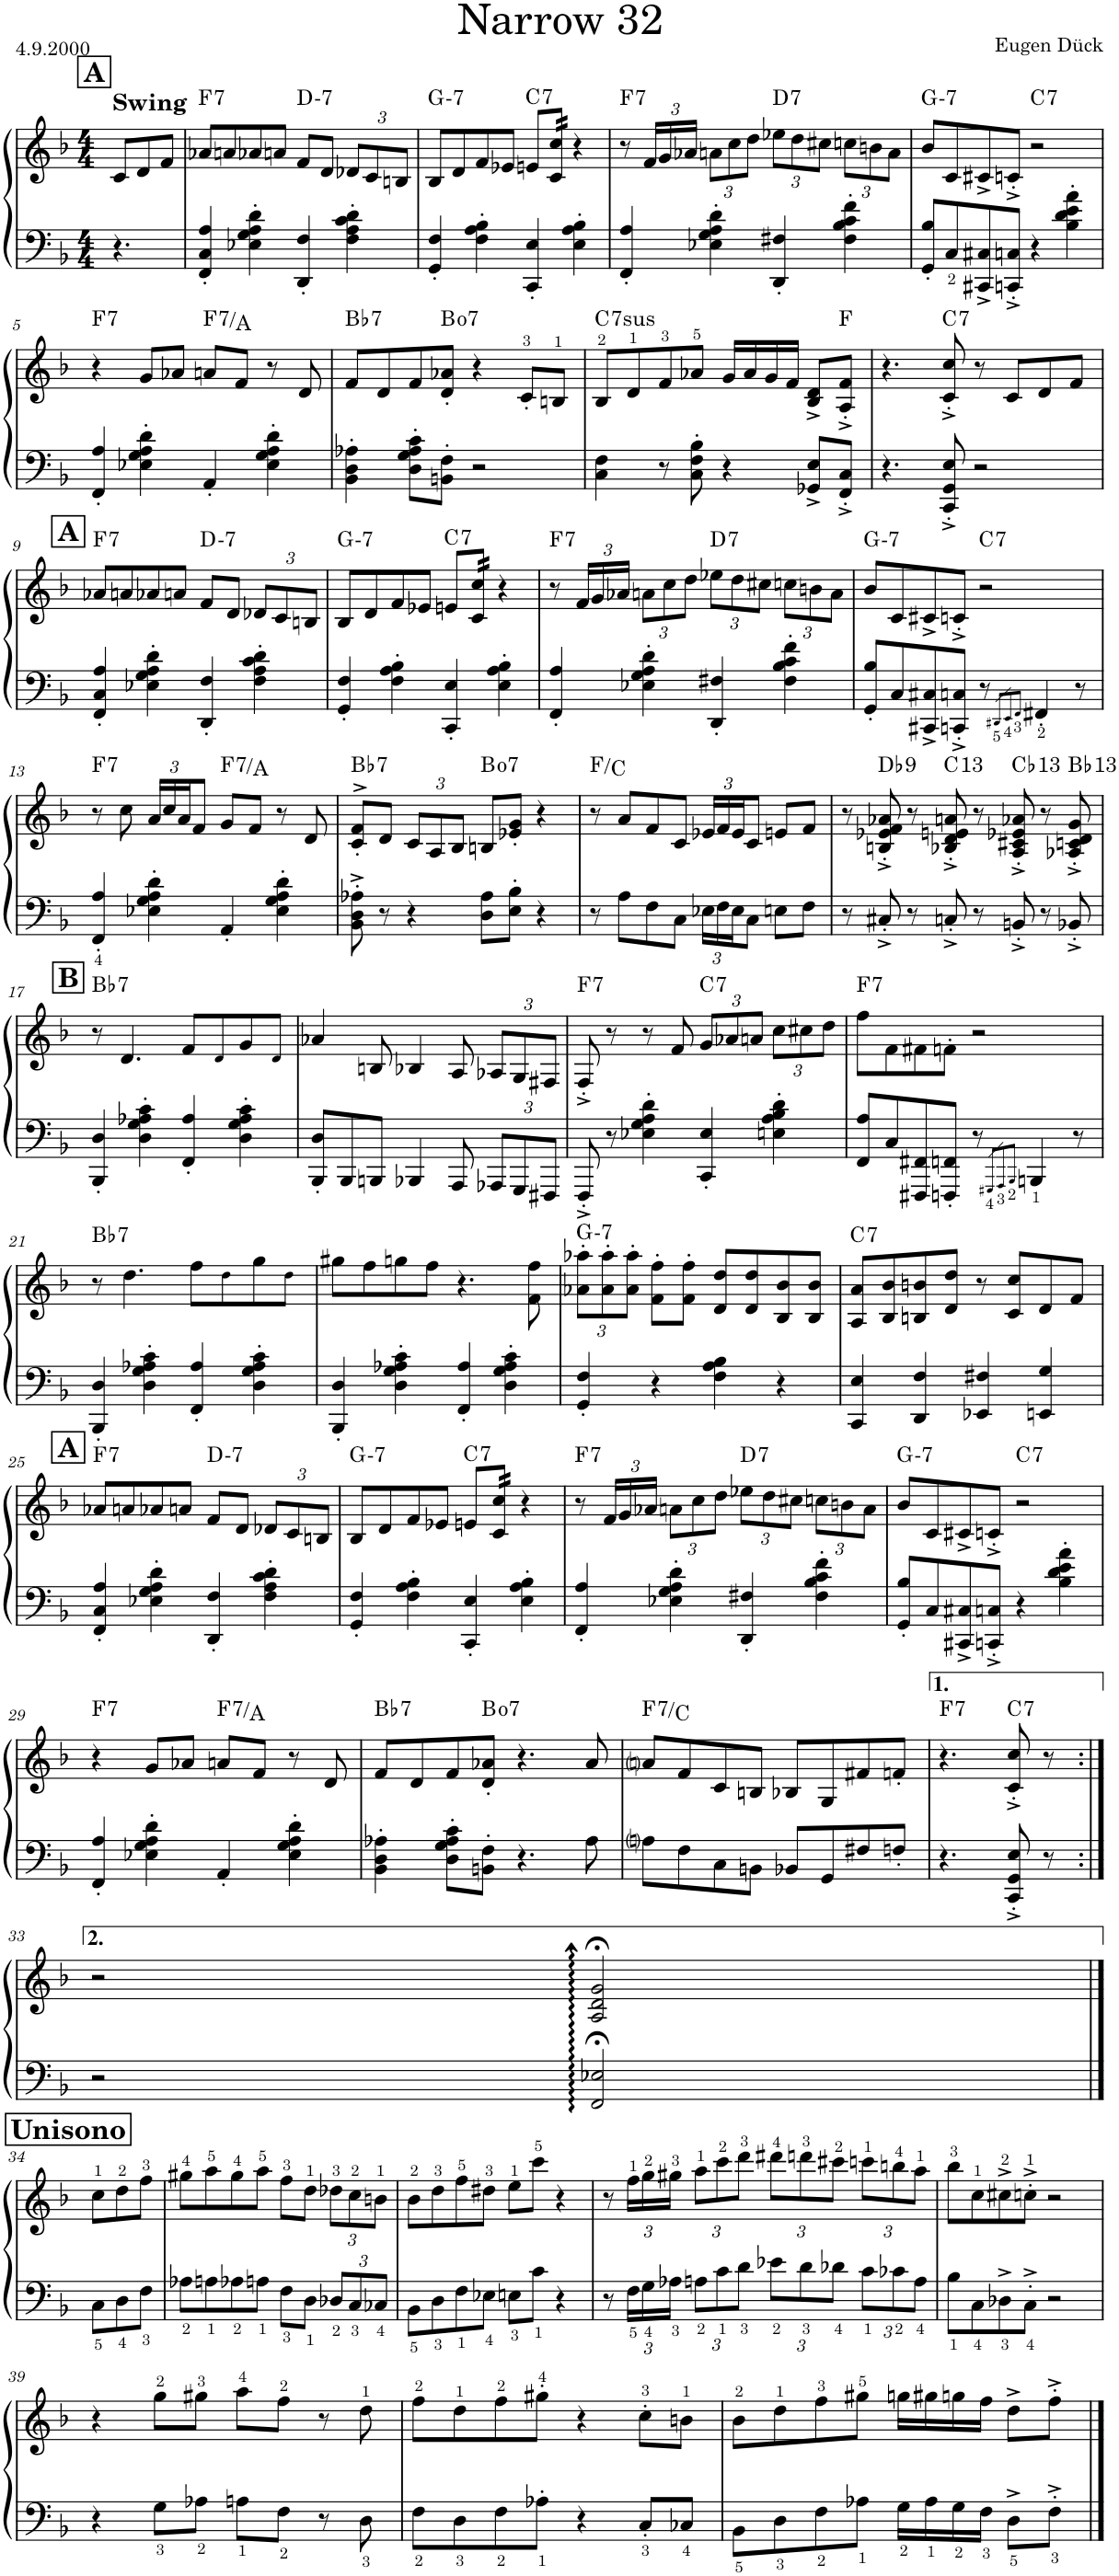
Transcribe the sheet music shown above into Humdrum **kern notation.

**kern	**kern	**harte
*part1	*part1	*part1
*staff2	*staff1	*
*I"Piano	*	*
*I'Pno.	*	*
*clefF4	*clefG2	*
*k[b-]	*k[b-]	*
*M4/4	*M4/4	*
!!LO:REH:place=s1:a:B:cj:fs=14:t=A
=	=	=
!	!LO:TX:a:B:t=Swing	!
4.r	8c/L	.
.	8d/	.
.	8f/J	.
=1	=1	=1
!	!	!LO:H:kt=7
4FF/' 4C/' 4A/'	8a-X/L	F:7
.	8an/	.
4E-X\' 4G\' 4A\' 4d\'	8a-X/	.
.	8an/J	.
!	!	!LO:H:kt=7
4DD/' 4F/'	8f/L	D:min7
.	8d/J	.
*	*Xbrackettup	*
4F\' 4A\' 4c\' 4d\'	12d-X/L	.
.	12c/	.
.	12Bn/J	.
=2	=2	=2
!	!	!LO:H:kt=7
4GG/' 4F/'	8B-/L	G:min7
.	8d/	.
4F\' 4A\' 4B-\'	8f/	.
.	8e-X/J	.
!	!	!LO:H:kt=7
4CC/' 4E/'	8en/L	C:7
*	*tremolo	*
.	32c/ 32cc/	.
.	32c/ 32cc/	.
.	32c/ 32cc/	.
.	32c/ 32cc/JJJ	.
*	*Xtremolo	*
4E\' 4A\' 4B-\'	4r	.
=3	=3	=3
!	!	!LO:H:kt=7
4FF/' 4A/'	8r	F:7
.	24f/LL	.
.	24g/	.
.	24a-X/JJ	.
4E-X\' 4G\' 4A\' 4d\'	12an\L	.
.	12cc\	.
.	12dd\J	.
!	!	!LO:H:kt=7
4DD/' 4F#X/'	12ee-X\L	D:7
.	12dd\	.
.	12cc#X\J	.
4F#\' 4B-\' 4c\' 4f\'	12ccn\L	.
.	12bn\	.
.	12a\J	.
=4	=4	=4
!	!	!LO:H:kt=7
8GG/' 8B-/'L	8b-/L	G:min7
8C/	8c/	.
8CC#X/^ 8C#X/^	8c#X^/	.
8CCn/'^ 8Cn/'^J	8cn'^/J	.
!	!	!LO:H:kt=7
4r	2r	C:7
4B-\' 4d\' 4e\' 4a\'	.	.
!!LO:LB:g=z
=5	=5	=5
!	!	!LO:H:kt=7
4FF/' 4A/'	4r	F:7
4E-X\' 4G\' 4A\' 4d\'	8g/L	.
.	8a-X/J	.
!	!	!LO:H:kt=7
4AA'/	8an/L	F:7/3
.	8f/J	.
4E-\' 4G\' 4A\' 4d\'	8r	.
.	8d/	.
=6	=6	=6
!	!	!LO:H:kt=7
4BB-\' 4D\' 4A-X\'	8f/L	Bb:7
.	8d/	.
8D\' 8G\' 8A-\' 8c\'L	8f/	.
!	!	!LO:H:kt=7
8BBn\' 8F\'J	8d/' 8a-X/'J	B:dim7
2r	4r	.
.	8c'/L	.
.	8Bn/J	.
=7	=7	=7
!	!	!LO:H:kt=7sus
4C\ 4F\	8B-/L	C:sus4(7)
.	8d/	.
8r	8f/	.
8C\' 8F\' 8B-\'	8a-X/J	.
4r	16g/LL	.
.	16a-/	.
.	16g/	.
.	16f/JJ	.
8GG-X/^ 8E/^L	8B-/^ 8d/^L	.
8FF/'^ 8C/'^J	8A/'^ 8f/'^J	F:maj
=8	=8	=8
4.r	4.r	.
!	!	!LO:H:kt=7
8CC/'^ 8GG/'^ 8E/'^	8c/'^ 8cc/'^	C:7
2r	8r	.
.	8c/L	.
.	8d/	.
.	8f/J	.
!!LO:LB:g=z
!!LO:REH:place=s1:a:B:cj:fs=14:t=A
=9	=9	=9
!	!	!LO:H:kt=7
4FF/' 4C/' 4A/'	8a-X/L	F:7
.	8an/	.
4E-X\' 4G\' 4A\' 4d\'	8a-X/	.
.	8an/J	.
!	!	!LO:H:kt=7
4DD/' 4F/'	8f/L	D:min7
.	8d/J	.
4F\' 4A\' 4c\' 4d\'	12d-X/L	.
.	12c/	.
.	12Bn/J	.
=10	=10	=10
!	!	!LO:H:kt=7
4GG/' 4F/'	8B-/L	G:min7
.	8d/	.
4F\' 4A\' 4B-\'	8f/	.
.	8e-X/J	.
!	!	!LO:H:kt=7
4CC/' 4E/'	8en/L	C:7
*	*tremolo	*
.	32c/ 32cc/	.
.	32c/ 32cc/	.
.	32c/ 32cc/	.
.	32c/ 32cc/JJJ	.
*	*Xtremolo	*
4E\' 4A\' 4B-\'	4r	.
=11	=11	=11
!	!	!LO:H:kt=7
4FF/' 4A/'	8r	F:7
.	24f/LL	.
.	24g/	.
.	24a-X/JJ	.
4E-X\' 4G\' 4A\' 4d\'	12an\L	.
.	12cc\	.
.	12dd\J	.
!	!	!LO:H:kt=7
4DD/' 4F#X/'	12ee-X\L	D:7
.	12dd\	.
.	12cc#X\J	.
4F#\' 4B-\' 4c\' 4f\'	12ccn\L	.
.	12bn\	.
.	12a\J	.
=12	=12	=12
!	!	!LO:H:kt=7
8GG/' 8B-/'L	8b-/L	G:min7
8C/	8c/	.
8CC#X/^ 8C#X/^	8c#X^/	.
8CCn/'^ 8Cn/'^J	8cn'^/J	.
!	!	!LO:H:kt=7
8r	2r	C:7
8qDD#X/L	.	.
8qEE/	.	.
8qFF/J	.	.
4FF#X'/	.	.
8r	.	.
!!LO:LB:g=z
=13	=13	=13
!	!	!LO:H:kt=7
4FF/' 4A/'	8r	F:7
.	8cc\	.
4E-X\' 4G\' 4A\' 4d\'	24a/LL	.
.	24cc/	.
.	24a/J	.
.	8f/J	.
!	!	!LO:H:kt=7
4AA'/	8g/L	F:7/3
.	8f/J	.
4E-\' 4G\' 4A\' 4d\'	8r	.
.	8d/	.
=14	=14	=14
!	!	!LO:H:kt=7
8BB-\'^ 8D\'^ 8A-X\'^	8c/'^> 8f/'^>L	Bb:7
8r	8d/J	.
4r	12c/L	.
.	12A/	.
.	12B-/J	.
!	!	!LO:H:kt=7
8D\ 8A-\L	8Bn/L	B:dim7
8E\' 8B-\'J	8e-X/' 8g/'J	.
4r	4r	.
=15	=15	=15
8r	8r	F:maj/5
8A\L	8a/L	.
8F\	8f/	.
8C\J	8c/J	.
*Xbrackettup	*	*
24E-X\LL	24e-X/LL	.
24F\	24f/	.
24E-\J	24e-/J	.
8C\J	8c/J	.
8En\L	8en/L	.
8F\J	8f/J	.
=16	=16	=16
8r	8r	.
!	!	!LO:H:kt=9
8C#X'^/	8Bn/'^ 8e-X/'^ 8f/'^ 8a-X/'^	Db:9
8r	8r	.
!	!	!LO:H:kt=13
8Cn'^/	8B-X/'^ 8d/'^ 8en/'^ 8an/'^	C:9(11,13)
8r	8r	.
!	!	!LO:H:kt=13
8BBn'^/	8A/'^ 8c#X/'^ 8e-X/'^ 8a-X/'^	Cb:9(11,13)
8r	8r	.
!	!	!LO:H:kt=13
8BB-X'^/	8A-X/'^ 8cn/'^ 8d/'^ 8g/'^	Bb:9(11,13)
!!LO:LB:g=z
!!LO:REH:place=s1:a:B:cj:fs=14:t=B
=17	=17	=17
!	!	!LO:H:kt=7
4BBB-/' 4D/'	8r	Bb:7
.	4.d/	.
4D\' 4G\' 4A-X\' 4c\'	.	.
4FF/' 4A-/'	8f/L	.
.	8d!/	.
4D\' 4G\' 4A-\' 4c\'	8g/	.
.	8d!/J	.
=18	=18	=18
8BBB-/' 8D/'L	4a-X/	.
8BBB-/	.	.
8BBBn/J	8Bn/	.
4BBB-X/	4B-X/	.
8AAA/	8A/	.
12AAA-X/L	12A-X/L	.
12GGG/	12G/	.
12FFF#X/J	12F#X/J	.
=19	=19	=19
!	!	!LO:H:kt=7
8FFF'^/	8F'^/	F:7
8r	8r	.
4E-X\' 4G\' 4A\' 4d\'	8r	.
.	8f/	.
!	!	!LO:H:kt=7
4CC/' 4E-/'	12g/L	C:7
.	12a-X/	.
.	12an/J	.
4En\' 4A\' 4B-\' 4d\'	12cc\L	.
.	12cc#X\	.
.	12dd\J	.
=20	=20	=20
!	!	!LO:H:kt=7
8FF/ 8A/L	8ff\L	F:7
8C/	8f\	.
8FFF#X/ 8FF#X/	8f#X\	.
8FFFn/' 8FFn/'J	8fn'\J	.
8r	2r	.
8qGGG#X/L	.	.
8qAAA/	.	.
8qBBB-/J	.	.
4BBBn/	.	.
8r	.	.
!!LO:LB:g=z
=21	=21	=21
!	!	!LO:H:kt=7
4BBB-/' 4D/'	8r	Bb:7
.	4.dd\	.
4D\' 4G\' 4A-X\' 4c\'	.	.
4FF/' 4A-/'	8ff\L	.
.	8dd!\	.
4D\' 4G\' 4A-\' 4c\'	8gg\	.
.	8dd!\J	.
=22	=22	=22
4BBB-/' 4D/'	8gg#X\L	.
.	8ff\	.
4D\' 4G\' 4A-X\' 4c\'	8ggn\	.
.	8ff\J	.
4FF/' 4A-/'	4.r	.
4D\' 4G\' 4A-\' 4c\'	.	.
.	8f\ 8ff\	.
=23	=23	=23
!	!	!LO:H:kt=7
4GG/' 4F/'	12a-X\' 12aa-X\'L	G:min7
.	12a-\' 12aa-\'	.
.	12a-\' 12aa-\'J	.
4r	8f\' 8ff\'L	.
.	8f\' 8ff\'J	.
4F\ 4A\ 4B-\	8d/ 8dd/L	.
.	8d/ 8dd/	.
4r	8B-/ 8b-/	.
.	8B-/ 8b-/J	.
=24	=24	=24
!	!	!LO:H:kt=7
4CC/ 4E/	8A/ 8a/L	C:7
.	8B-/ 8b-/	.
4DD/ 4F/	8Bn/ 8bn/	.
.	8d/ 8dd/J	.
4EE-X/ 4F#X/	8r	.
.	8c/ 8cc/L	.
4EEn/ 4G/	8d/	.
.	8f/J	.
!!LO:LB:g=z
!!LO:REH:place=s1:a:B:cj:fs=14:t=A
=25	=25	=25
!	!	!LO:H:kt=7
4FF/' 4C/' 4A/'	8a-X/L	F:7
.	8an/	.
4E-X\' 4G\' 4A\' 4d\'	8a-X/	.
.	8an/J	.
!	!	!LO:H:kt=7
4DD/' 4F/'	8f/L	D:min7
.	8d/J	.
4F\' 4A\' 4c\' 4d\'	12d-X/L	.
.	12c/	.
.	12Bn/J	.
=26	=26	=26
!	!	!LO:H:kt=7
4GG/' 4F/'	8B-/L	G:min7
.	8d/	.
4F\' 4A\' 4B-\'	8f/	.
.	8e-X/J	.
!	!	!LO:H:kt=7
4CC/' 4E/'	8en/L	C:7
*	*tremolo	*
.	32c/ 32cc/	.
.	32c/ 32cc/	.
.	32c/ 32cc/	.
.	32c/ 32cc/JJJ	.
*	*Xtremolo	*
4E\' 4A\' 4B-\'	4r	.
=27	=27	=27
!	!	!LO:H:kt=7
4FF/' 4A/'	8r	F:7
.	24f/LL	.
.	24g/	.
.	24a-X/JJ	.
4E-X\' 4G\' 4A\' 4d\'	12an\L	.
.	12cc\	.
.	12dd\J	.
!	!	!LO:H:kt=7
4DD/' 4F#X/'	12ee-X\L	D:7
.	12dd\	.
.	12cc#X\J	.
4F#\' 4B-\' 4c\' 4f\'	12ccn\L	.
.	12bn\	.
.	12a\J	.
=28	=28	=28
!	!	!LO:H:kt=7
8GG/' 8B-/'L	8b-/L	G:min7
8C/	8c/	.
8CC#X/^ 8C#X/^	8c#X^/	.
8CCn/'^ 8Cn/'^J	8cn'^/J	.
!	!	!LO:H:kt=7
4r	2r	C:7
4B-\' 4d\' 4e\' 4a\'	.	.
!!LO:LB:g=z
=29	=29	=29
!	!	!LO:H:kt=7
4FF/' 4A/'	4r	F:7
4E-X\' 4G\' 4A\' 4d\'	8g/L	.
.	8a-X/J	.
!	!	!LO:H:kt=7
4AA'/	8an/L	F:7/3
.	8f/J	.
4E-\' 4G\' 4A\' 4d\'	8r	.
.	8d/	.
=30	=30	=30
!	!	!LO:H:kt=7
4BB-\' 4D\' 4A-X\'	8f/L	Bb:7
.	8d/	.
8D\' 8G\' 8A-\' 8c\'L	8f/	.
!	!	!LO:H:kt=7
8BBn\' 8F\'J	8d/' 8a-X/'J	B:dim7
4.r	4.r	.
8A-\	8a-/	.
=31	=31	=31
!	!	!LO:H:kt=7
8Ani\L	8ani/L	F:7/5
8F\	8f/	.
8C\	8c/	.
8BBn\J	8Bn/J	.
8BB-X/L	8B-X/L	.
8GG/	8G/	.
8F#X/	8f#X/	.
8Fn'/J	8fn'/J	.
=32	=32	=32
!	!	!LO:H:kt=7
4.r	4.r	F:7
!	!	!LO:H:kt=7
8CC/'^ 8GG/'^ 8E/'^	8c/'^ 8cc/'^	C:7
8r	8r	.
!!LO:LB:g=z
=33:|!	=33:|!	=33:|!
2r	2r	.
2FF/:;< 2E-X/:;<	2A/:;< 2d/:;< 2g/:;<	.
!!LO:LB:g=z
!!LO:REH:place=s1:a:B:cj:fs=14:t=Unisono
==34	==34	==34
8C\L	8cc\L	.
8D\	8dd\	.
8F\J	8ff\J	.
=35	=35	=35
8A-X\L	8gg#X\L	.
8An\	8aa\	.
8A-X\	8gg#\	.
8An\J	8aa\J	.
8F\L	8ff\L	.
8D\J	8dd\J	.
12D-X/L	12dd-X\L	.
12C/	12cc\	.
12C-X/J	12bn\J	.
=36	=36	=36
8BB-\L	8b-\L	.
8D\	8dd\	.
8F\	8ff\	.
8E-X\J	8dd#X\J	.
8En\L	8ee\L	.
8c\J	8ccc\J	.
4r	4r	.
=37	=37	=37
8r	8r	.
24F\LL	24ff\LL	.
24G\	24gg\	.
24A-X\JJ	24gg#X\JJ	.
12An\L	12aa\L	.
12c\	12ccc\	.
12d\J	12ddd\J	.
12e-X\L	12ddd#X\L	.
12d\	12dddn\	.
12d-X\J	12ccc#X\J	.
12c\L	12cccn\L	.
12c-X\	12bbn\	.
12A\J	12aa\J	.
=38	=38	=38
8B-\L	8bb-\L	.
8C\	8cc\	.
8D-X^\	8cc#X^\	.
8C'^\J	8ccn'^\J	.
2r	2r	.
!!LO:LB:g=z
=39	=39	=39
4r	4r	.
8G\L	8gg\L	.
8A-X\J	8gg#X\J	.
8An\L	8aa\L	.
8F\J	8ff\J	.
8r	8r	.
8D\	8dd\	.
=40	=40	=40
8F\L	8ff\L	.
8D\	8dd\	.
8F\	8ff\	.
8A-X'\J	8gg#X'\J	.
4r	4r	.
8C'/L	8cc'\L	.
8C-X/J	8bn\J	.
=41	=41	=41
8BB-\L	8b-\L	.
8D\	8dd\	.
8F\	8ff\	.
8A-X\J	8gg#X\J	.
16G\LL	16ggn\LL	.
16A-\	16gg#X\	.
16G\	16ggn\	.
16F\JJ	16ff\JJ	.
8D^\L	8dd^\L	.
8F'^\J	8ff'^\J	.
==	==	==
*-	*-	*-
